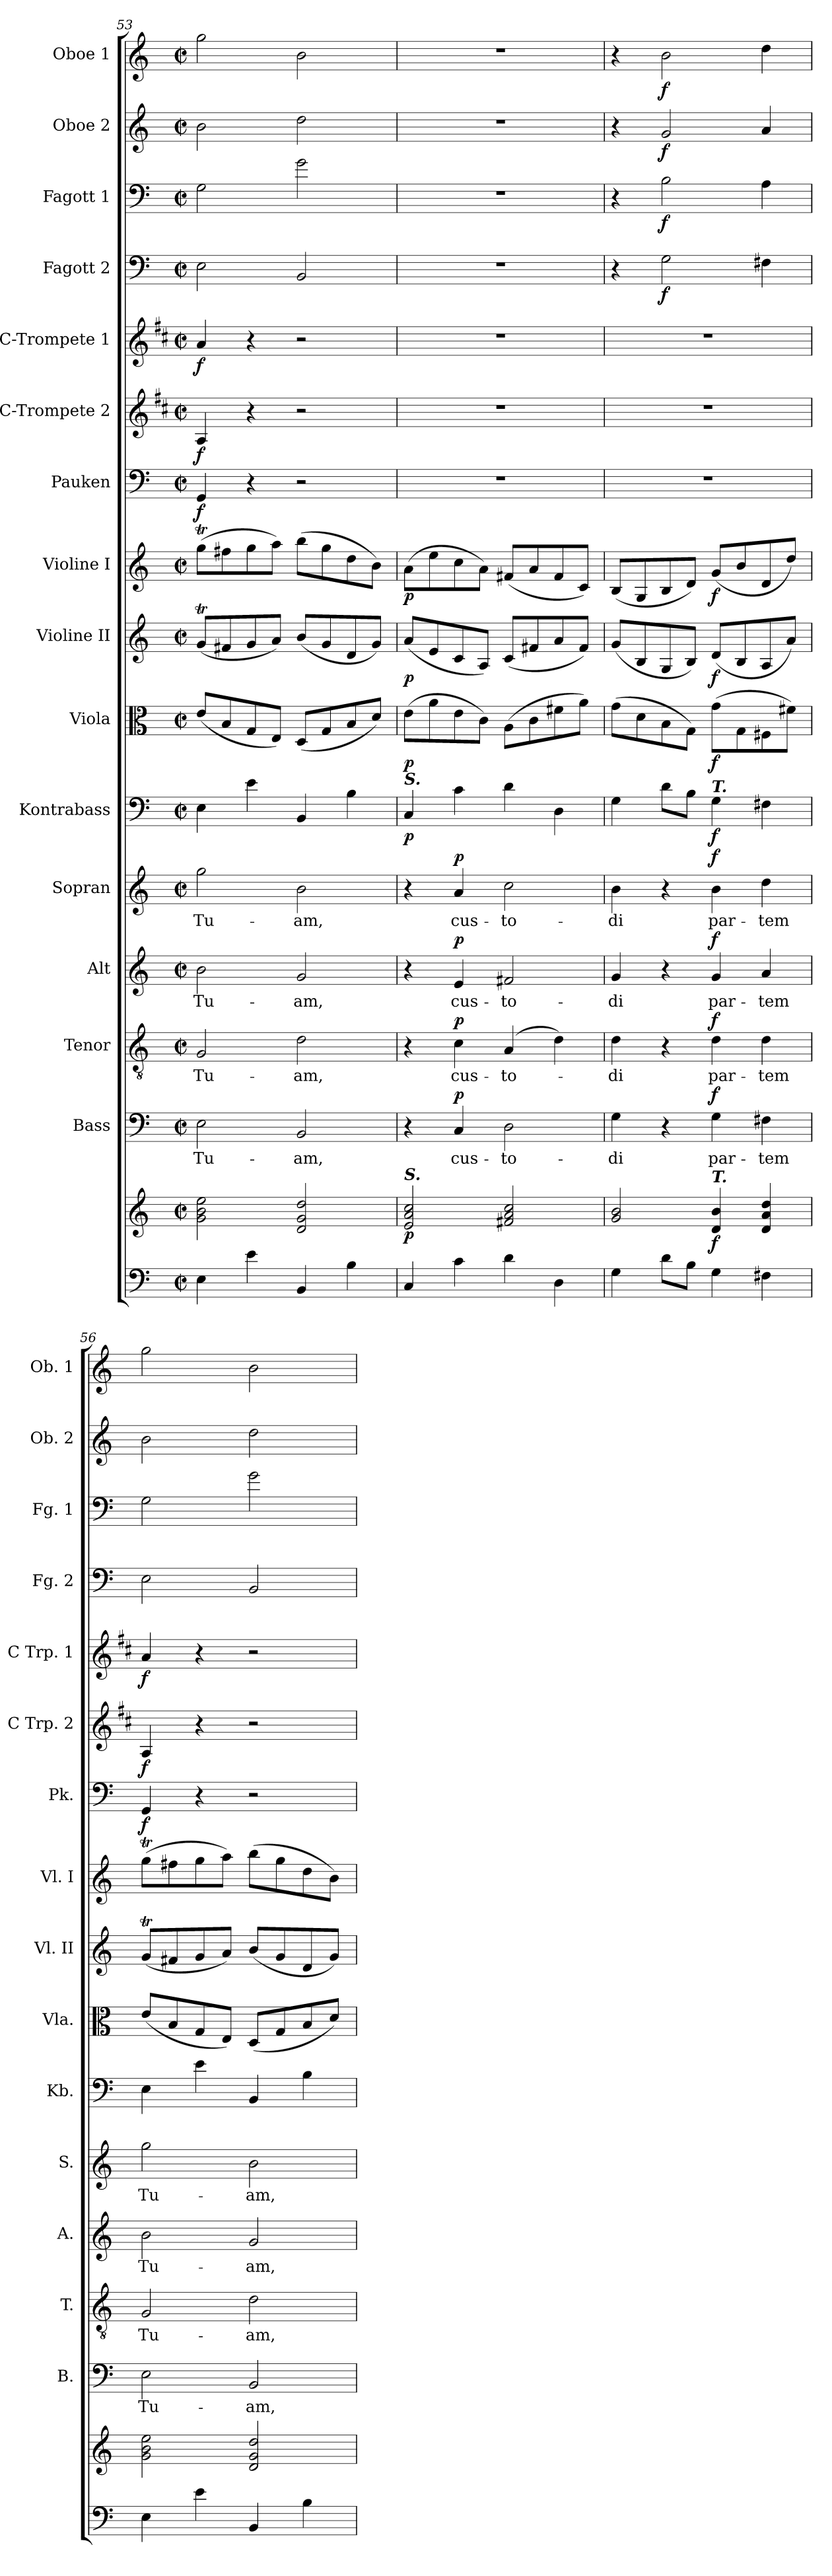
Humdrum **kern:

**kern	**kern	**dynam	**kern	**text	**dynam	**kern	**text	**dynam	**kern	**text	**dynam	**kern	**text	**dynam	**kern	**dynam	**kern	**dynam	**kern	**dynam	**kern	**dynam	**kern	**dynam	**kern	**dynam	**kern	**dynam	**kern	**dynam	**kern	**dynam	**kern	**dynam	**kern	**dynam
*part16	*part16	*part16	*part15	*part15	*part15	*part14	*part14	*part14	*part13	*part13	*part13	*part12	*part12	*part12	*part11	*part11	*part10	*part10	*part9	*part9	*part8	*part8	*part7	*part7	*part6	*part6	*part5	*part5	*part4	*part4	*part3	*part3	*part2	*part2	*part1	*part1
*staff17	*staff16	*staff16/17	*staff15	*staff15	*staff15	*staff14	*staff14	*staff14	*staff13	*staff13	*staff13	*staff12	*staff12	*staff12	*staff11	*staff11	*staff10	*staff10	*staff9	*staff9	*staff8	*staff8	*staff7	*staff7	*staff6	*staff6	*staff5	*staff5	*staff4	*staff4	*staff3	*staff3	*staff2	*staff2	*staff1	*staff1
*	*	*	*I"Bass	*	*	*I"Tenor	*	*	*I"Alt	*	*	*I"Sopran	*	*	*I"Kontrabass	*	*I"Viola	*	*I"Violine II	*	*I"Violine I	*	*I"Pauken	*	*I"C-Trompete 2	*	*I"C-Trompete 1	*	*I"Fagott 2	*	*I"Fagott 1	*	*I"Oboe 2	*	*I"Oboe 1	*
*	*	*	*I'B.	*	*	*I'T.	*	*	*I'A.	*	*	*I'S.	*	*	*I'Kb.	*	*I'Vla.	*	*I'Vl. II	*	*I'Vl. I	*	*I'Pk.	*	*I'C Trp. 2	*	*I'C Trp. 1	*	*I'Fg. 2	*	*I'Fg. 1	*	*I'Ob. 2	*	*I'Ob. 1	*
*clefF4	*clefG2	*	*clefF4	*	*	*clefGv2	*	*	*clefG2	*	*	*clefG2	*	*	*clefF4	*	*clefC3	*	*clefG2	*	*clefG2	*	*clefF4	*	*clefG2	*	*clefG2	*	*clefF4	*	*clefF4	*	*clefG2	*	*clefG2	*
*	*	*	*	*	*	*	*	*	*	*	*	*	*	*	*ITrd7c12	*	*	*	*	*	*	*	*	*	*ITrd1c2	*	*ITrd1c2	*	*	*	*	*	*	*	*	*
*k[]	*k[]	*	*k[]	*	*	*k[]	*	*	*k[]	*	*	*k[]	*	*	*k[]	*	*k[]	*	*k[]	*	*k[]	*	*k[]	*	*k[]	*	*k[]	*	*k[]	*	*k[]	*	*k[]	*	*k[]	*
*C:	*C:	*	*C:	*	*	*C:	*	*	*C:	*	*	*C:	*	*	*C:	*	*C:	*	*C:	*	*C:	*	*C:	*	*C:	*	*C:	*	*C:	*	*C:	*	*C:	*	*C:	*
*M2/2	*M2/2	*	*M2/2	*	*	*M2/2	*	*	*M2/2	*	*	*M2/2	*	*	*M2/2	*	*M2/2	*	*M2/2	*	*M2/2	*	*M2/2	*	*M2/2	*	*M2/2	*	*M2/2	*	*M2/2	*	*M2/2	*	*M2/2	*
*met(c|)	*met(c|)	*	*met(c|)	*	*	*met(c|)	*	*	*met(c|)	*	*	*met(c|)	*	*	*met(c|)	*	*met(c|)	*	*met(c|)	*	*met(c|)	*	*met(c|)	*	*met(c|)	*	*met(c|)	*	*met(c|)	*	*met(c|)	*	*met(c|)	*	*met(c|)	*
=53	=53	=53	=53	=53	=53	=53	=53	=53	=53	=53	=53	=53	=53	=53	=53	=53	=53	=53	=53	=53	=53	=53	=53	=53	=53	=53	=53	=53	=53	=53	=53	=53	=53	=53	=53	=53
!	!	!	!	!LO:LY:b	!	!	!LO:LY:b	!	!	!LO:LY:b	!	!	!LO:LY:b	!	!	!	!	!	!	!	!	!	!	!LO:DY:b	!	!LO:DY:b	!	!LO:DY:b	!	!	!	!	!	!	!	!
4E\	2g\ 2b\ 2ee\	.	2E\	Tu-	.	2G/	Tu-	.	2b\	Tu-	.	2gg\	Tu-	.	4EE\	.	(<8e/L	.	(<8gT/L	.	(>8ggT\L	.	4GG/	f	4G/	f	4g/	f	2E\	.	2G\	.	2b\	.	2gg\	.
.	.	.	.	.	.	.	.	.	.	.	.	.	.	.	.	.	8B/	.	8f#X/	.	8ff#X\	.	.	.	.	.	.	.	.	.	.	.	.	.	.	.
4e\	.	.	.	.	.	.	.	.	.	.	.	.	.	.	4E\	.	8G/	.	8g/	.	8gg\	.	4r	.	4r	.	4r	.	.	.	.	.	.	.	.	.
.	.	.	.	.	.	.	.	.	.	.	.	.	.	.	.	.	8E/J)	.	8a/J)	.	8aa\J)	.	.	.	.	.	.	.	.	.	.	.	.	.	.	.
!	!	!	!	!LO:LY:b	!	!	!LO:LY:b	!	!	!LO:LY:b	!	!	!LO:LY:b	!	!	!	!	!	!	!	!	!	!	!	!	!	!	!	!	!	!	!	!	!	!	!
4BB/	2d/ 2g/ 2dd/	.	2BB/	-am,	.	2d\	-am,	.	2g/	-am,	.	2b\	-am,	.	4BBB/	.	(<8D/L	.	(<8b/L	.	(>8bb\L	.	2r	.	2r	.	2r	.	2BB/	.	2g\	.	2dd\	.	2b\	.
.	.	.	.	.	.	.	.	.	.	.	.	.	.	.	.	.	8G/	.	8g/	.	8gg\	.	.	.	.	.	.	.	.	.	.	.	.	.	.	.
4B\	.	.	.	.	.	.	.	.	.	.	.	.	.	.	4BB\	.	8B/	.	8d/	.	8dd\	.	.	.	.	.	.	.	.	.	.	.	.	.	.	.
.	.	.	.	.	.	.	.	.	.	.	.	.	.	.	.	.	8d/J)	.	8g/J)	.	8b\J)	.	.	.	.	.	.	.	.	.	.	.	.	.	.	.
=54	=54	=54	=54	=54	=54	=54	=54	=54	=54	=54	=54	=54	=54	=54	=54	=54	=54	=54	=54	=54	=54	=54	=54	=54	=54	=54	=54	=54	=54	=54	=54	=54	=54	=54	=54	=54
!	!	!	!	!	!	!	!	!	!	!	!	!	!	!	!LO:TX:a:Bi:t=S.	!	!	!	!	!	!	!	!	!	!	!	!	!	!	!	!	!	!	!	!	!
!	!LO:TX:a:Bi:t=S.	!	!	!	!	!	!	!	!	!	!	!	!	!	!	!	!	!	!	!	!	!	!	!	!	!	!	!	!	!	!	!	!	!	!	!
!	!	!LO:DY:b	!	!	!	!	!	!	!	!	!	!	!	!	!	!LO:DY:b	!	!LO:DY:b	!	!LO:DY:b	!	!LO:DY:b	!	!	!	!	!	!	!	!	!	!	!	!	!	!
4C/	2e/ 2a/ 2cc/	p	4r	.	.	4r	.	.	4r	.	.	4r	.	.	4CC/	p	(>8e\L	p	(<8a/L	p	(>8a\L	p	1r	.	1r	.	1r	.	1r	.	1r	.	1r	.	1r	.
.	.	.	.	.	.	.	.	.	.	.	.	.	.	.	.	.	8a\	.	8e/	.	8ee\	.	.	.	.	.	.	.	.	.	.	.	.	.	.	.
!	!	!	!	!LO:LY:b	!LO:DY:a	!	!LO:LY:b	!LO:DY:a	!	!LO:LY:b	!LO:DY:a	!	!LO:LY:b	!LO:DY:a	!	!	!	!	!	!	!	!	!	!	!	!	!	!	!	!	!	!	!	!	!	!
4c\	.	.	4C/	cus-	p	4c\	cus-	p	4e/	cus-	p	4a/	cus-	p	4C\	.	8e\	.	8c/	.	8cc\	.	.	.	.	.	.	.	.	.	.	.	.	.	.	.
.	.	.	.	.	.	.	.	.	.	.	.	.	.	.	.	.	8c\J)	.	8A/J)	.	8a\J)	.	.	.	.	.	.	.	.	.	.	.	.	.	.	.
!	!	!	!	!LO:LY:b	!	!	!LO:LY:b	!	!	!LO:LY:b	!	!	!LO:LY:b	!	!	!	!	!	!	!	!	!	!	!	!	!	!	!	!	!	!	!	!	!	!	!
4d\	2f#X/ 2a/ 2cc/	.	2D\	-to-	.	(4A/	-to-	.	2f#X/	-to-	.	2cc\	-to-	.	4D\	.	(>8A\L	.	(<8c/L	.	(<8f#X/L	.	.	.	.	.	.	.	.	.	.	.	.	.	.	.
.	.	.	.	.	.	.	.	.	.	.	.	.	.	.	.	.	8c\	.	8f#X/	.	8a/	.	.	.	.	.	.	.	.	.	.	.	.	.	.	.
4D\	.	.	.	.	.	4d\)	.	.	.	.	.	.	.	.	4DD\	.	8f#X\	.	8a/	.	8f#/	.	.	.	.	.	.	.	.	.	.	.	.	.	.	.
.	.	.	.	.	.	.	.	.	.	.	.	.	.	.	.	.	8a\J)	.	8f#/J)	.	8c/J)	.	.	.	.	.	.	.	.	.	.	.	.	.	.	.
!!LO:PB:g=z
=55	=55	=55	=55	=55	=55	=55	=55	=55	=55	=55	=55	=55	=55	=55	=55	=55	=55	=55	=55	=55	=55	=55	=55	=55	=55	=55	=55	=55	=55	=55	=55	=55	=55	=55	=55	=55
!	!	!	!	!LO:LY:b	!	!	!LO:LY:b	!	!	!LO:LY:b	!	!	!LO:LY:b	!	!	!	!	!	!	!	!	!	!	!	!	!	!	!	!	!	!	!	!	!	!	!
4G\	2g/ 2b/	.	4G\	-di	.	4d\	-di	.	4g/	-di	.	4b\	-di	.	4GG\	.	(>8g\L	.	(<8g/L	.	(<8B/L	.	1r	.	1r	.	1r	.	4r	.	4r	.	4r	.	4r	.
.	.	.	.	.	.	.	.	.	.	.	.	.	.	.	.	.	8d\	.	8B/	.	8G/	.	.	.	.	.	.	.	.	.	.	.	.	.	.	.
!	!	!	!	!	!	!	!	!	!	!	!	!	!	!	!	!	!	!	!	!	!	!	!	!	!	!	!	!	!	!LO:DY:b	!	!LO:DY:b	!	!LO:DY:b	!	!LO:DY:b
8d\L	.	.	4r	.	.	4r	.	.	4r	.	.	4r	.	.	8D\L	.	8B\	.	8G/	.	8B/	.	.	.	.	.	.	.	2G\	f	2B\	f	2g/	f	2b\	f
8B\J	.	.	.	.	.	.	.	.	.	.	.	.	.	.	8BB\J	.	8G\J)	.	8B/J)	.	8d/J)	.	.	.	.	.	.	.	.	.	.	.	.	.	.	.
!	!	!	!	!	!	!	!	!	!	!	!	!	!	!	!LO:TX:a:Bi:t=T.	!	!	!	!	!	!	!	!	!	!	!	!	!	!	!	!	!	!	!	!	!
!	!LO:TX:a:Bi:t=T.	!	!	!	!	!	!	!	!	!	!	!	!	!	!	!	!	!	!	!	!	!	!	!	!	!	!	!	!	!	!	!	!	!	!	!
!	!	!LO:DY:b	!	!LO:LY:b	!LO:DY:a	!	!LO:LY:b	!LO:DY:a	!	!LO:LY:b	!LO:DY:a	!	!LO:LY:b	!LO:DY:a	!	!LO:DY:b	!	!LO:DY:b	!	!LO:DY:b	!	!LO:DY:b	!	!	!	!	!	!	!	!	!	!	!	!	!	!
4G\	4d/ 4b/	f	4G\	par-	f	4d\	par-	f	4g/	par-	f	4b\	par-	f	4GG\	f	(>8g\L	f	(<8d/L	f	(<8g/L	f	.	.	.	.	.	.	.	.	.	.	.	.	.	.
.	.	.	.	.	.	.	.	.	.	.	.	.	.	.	.	.	8G\	.	8B/	.	8b/	.	.	.	.	.	.	.	.	.	.	.	.	.	.	.
!	!	!	!	!LO:LY:b	!	!	!LO:LY:b	!	!	!LO:LY:b	!	!	!LO:LY:b	!	!	!	!	!	!	!	!	!	!	!	!	!	!	!	!	!	!	!	!	!	!	!
4F#X\	4d/ 4a/ 4dd/	.	4F#X\	-tem	.	4d\	-tem	.	4a/	-tem	.	4dd\	-tem	.	4FF#X\	.	8F#X\	.	8A/	.	8d/	.	.	.	.	.	.	.	4F#X\	.	4A\	.	4a/	.	4dd\	.
.	.	.	.	.	.	.	.	.	.	.	.	.	.	.	.	.	8f#X\J)	.	8a/J)	.	8dd/J)	.	.	.	.	.	.	.	.	.	.	.	.	.	.	.
=56	=56	=56	=56	=56	=56	=56	=56	=56	=56	=56	=56	=56	=56	=56	=56	=56	=56	=56	=56	=56	=56	=56	=56	=56	=56	=56	=56	=56	=56	=56	=56	=56	=56	=56	=56	=56
!	!	!	!	!LO:LY:b	!	!	!LO:LY:b	!	!	!LO:LY:b	!	!	!LO:LY:b	!	!	!	!	!	!	!	!	!	!	!LO:DY:b	!	!LO:DY:b	!	!LO:DY:b	!	!	!	!	!	!	!	!
4E\	2g\ 2b\ 2ee\	.	2E\	Tu-	.	2G/	Tu-	.	2b\	Tu-	.	2gg\	Tu-	.	4EE\	.	(<8e/L	.	(<8gT/L	.	(>8ggT\L	.	4GG/	f	4G/	f	4g/	f	2E\	.	2G\	.	2b\	.	2gg\	.
.	.	.	.	.	.	.	.	.	.	.	.	.	.	.	.	.	8B/	.	8f#X/	.	8ff#X\	.	.	.	.	.	.	.	.	.	.	.	.	.	.	.
4e\	.	.	.	.	.	.	.	.	.	.	.	.	.	.	4E\	.	8G/	.	8g/	.	8gg\	.	4r	.	4r	.	4r	.	.	.	.	.	.	.	.	.
.	.	.	.	.	.	.	.	.	.	.	.	.	.	.	.	.	8E/J)	.	8a/J)	.	8aa\J)	.	.	.	.	.	.	.	.	.	.	.	.	.	.	.
!	!	!	!	!LO:LY:b	!	!	!LO:LY:b	!	!	!LO:LY:b	!	!	!LO:LY:b	!	!	!	!	!	!	!	!	!	!	!	!	!	!	!	!	!	!	!	!	!	!	!
4BB/	2d/ 2g/ 2dd/	.	2BB/	-am,	.	2d\	-am,	.	2g/	-am,	.	2b\	-am,	.	4BBB/	.	(<8D/L	.	(<8b/L	.	(>8bb\L	.	2r	.	2r	.	2r	.	2BB/	.	2g\	.	2dd\	.	2b\	.
.	.	.	.	.	.	.	.	.	.	.	.	.	.	.	.	.	8G/	.	8g/	.	8gg\	.	.	.	.	.	.	.	.	.	.	.	.	.	.	.
4B\	.	.	.	.	.	.	.	.	.	.	.	.	.	.	4BB\	.	8B/	.	8d/	.	8dd\	.	.	.	.	.	.	.	.	.	.	.	.	.	.	.
.	.	.	.	.	.	.	.	.	.	.	.	.	.	.	.	.	8d/J)	.	8g/J)	.	8b\J)	.	.	.	.	.	.	.	.	.	.	.	.	.	.	.
=	=	=	=	=	=	=	=	=	=	=	=	=	=	=	=	=	=	=	=	=	=	=	=	=	=	=	=	=	=	=	=	=	=	=	=	=
*-	*-	*-	*-	*-	*-	*-	*-	*-	*-	*-	*-	*-	*-	*-	*-	*-	*-	*-	*-	*-	*-	*-	*-	*-	*-	*-	*-	*-	*-	*-	*-	*-	*-	*-	*-	*-
